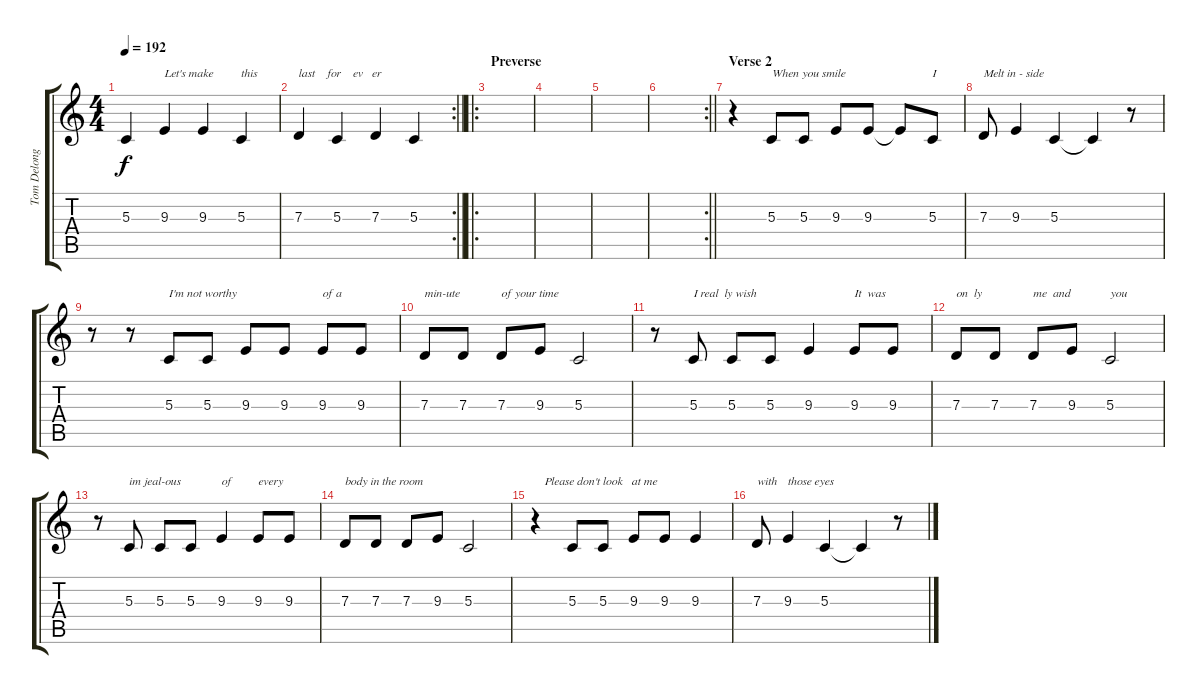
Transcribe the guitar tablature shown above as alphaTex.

\track ("Tom Delonge (Vocals)" "Tom Delong") {instrument flute}
\staff {score tabs}
\tuning (E4 B3 G3 D3 A2 E2) {hide}
\ts (4 4)
\tempo 192
\clef g2
\ks c
5.3{t}.4{dy f} 9.3.4{txt "Let's make"} 9.3.4 5.3.4{txt "this"} |
\rc 2
\barLineRight lightlight
7.3.4{txt "last    for    ev   er"} 5.3.4 7.3.4 5.3.4 |
\ro
\section ("" "Preverse")
|
|
|
\rc 2
\barLineRight lightlight
|
\section ("" "Verse 2")
r.4 5.3.8{txt "When you smile"} 5.3.8 9.3.8 9.3.8 9.3{t}.8 5.3.8{txt "I"} |
7.3.8{txt "Melt in - side"} 9.3.4 5.3.4 5.3{t}.4 r.8 |
r.8 r.8 5.3.8{txt "I'm not worthy"} 5.3.8 9.3.8 9.3.8 9.3.8{txt "of a"} 9.3.8 |
7.3.8{txt "min-ute"} 7.3.8 7.3.8{txt "of your time"} 9.3.8 5.3.2 |
r.8 5.3.8{txt "I real  ly wish"} 5.3.8 5.3.8 9.3.4 9.3.8{txt "It  was"} 9.3.8 |
7.3.8{txt "on  ly"} 7.3.8 7.3.8{txt "me  and"} 9.3.8 5.3.2{txt "you"} |
r.8 5.3.8{txt "im jeal-ous"} 5.3.8 5.3.8 9.3.4{txt "of"} 9.3.8{txt "every"} 9.3.8 |
7.3.8{txt "body in the room"} 7.3.8 7.3.8 9.3.8 5.3.2 |
r.4{txt "   Please don't look   at me"} 5.3.8 5.3.8 9.3.8 9.3.8 9.3.4 |
7.3.8{txt "with"} 9.3.4{txt "those eyes"} 5.3.4 5.3{t}.4 r.8
